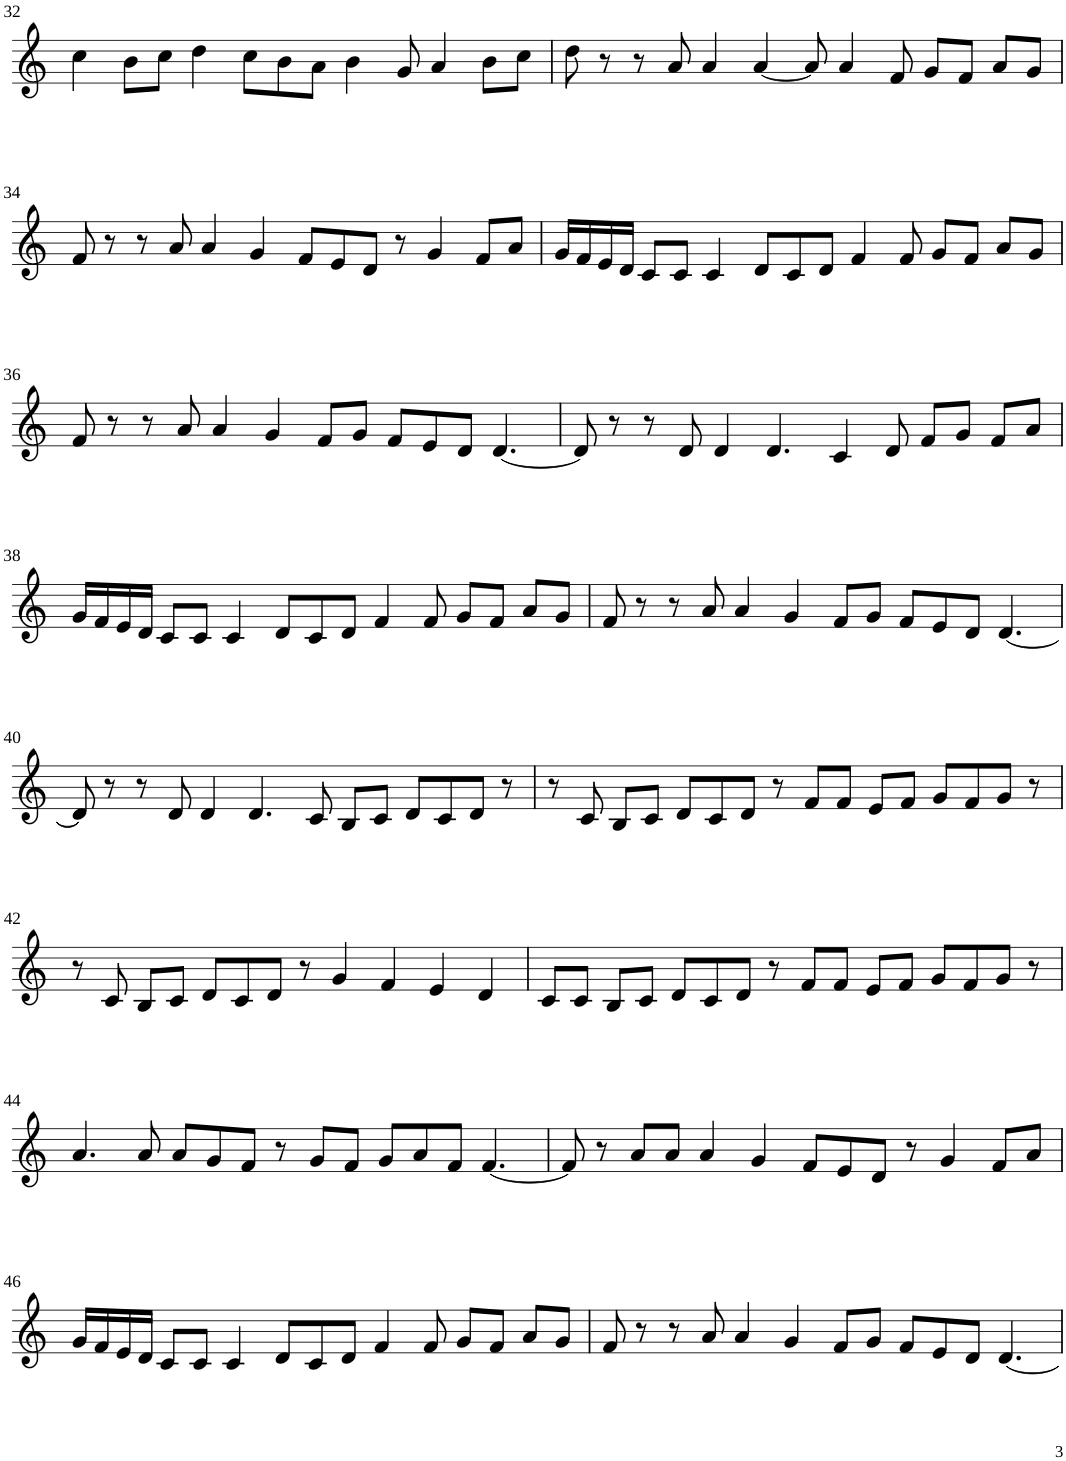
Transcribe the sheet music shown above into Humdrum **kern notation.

**kern
*part1
*staff1
*I"Violin
!!LO:PB:g=z
*clefG2
*k[]
*M8/4
=32
4cc\
8b\L
8cc\J
4dd\
8cc\L
8b\
8a\J
4b\
8g/
4a/
8b\L
8cc\J
=33
8dd\
8r
8r
8a/
4a/
[4a/
8a/]
4a/
8f/
8g/L
8f/J
8a/L
8g/J
!!LO:LB:g=z
=34
8f/
8r
8r
8a/
4a/
4g/
8f/L
8e/
8d/J
8r
4g/
8f/L
8a/J
=35
16g/LL
16f/
16e/
16d/JJ
8c/L
8c/J
4c/
8d/L
8c/
8d/J
4f/
8f/
8g/L
8f/J
8a/L
8g/J
!!LO:LB:g=z
=36
8f/
8r
8r
8a/
4a/
4g/
8f/L
8g/J
8f/L
8e/
8d/J
[4.d/
=37
8d/]
8r
8r
8d/
4d/
4.d/
4c/
8d/
8f/L
8g/J
8f/L
8a/J
!!LO:LB:g=z
=38
16g/LL
16f/
16e/
16d/JJ
8c/L
8c/J
4c/
8d/L
8c/
8d/J
4f/
8f/
8g/L
8f/J
8a/L
8g/J
=39
8f/
8r
8r
8a/
4a/
4g/
8f/L
8g/J
8f/L
8e/
8d/J
[4.d/
!!LO:LB:g=z
=40
8d/]
8r
8r
8d/
4d/
4.d/
8c/
8B/L
8c/J
8d/L
8c/
8d/J
8r
=41
8r
8c/
8B/L
8c/J
8d/L
8c/
8d/J
8r
8f/L
8f/J
8e/L
8f/J
8g/L
8f/
8g/J
8r
!!LO:LB:g=z
=42
8r
8c/
8B/L
8c/J
8d/L
8c/
8d/J
8r
4g/
4f/
4e/
4d/
=43
8c/L
8c/J
8B/L
8c/J
8d/L
8c/
8d/J
8r
8f/L
8f/J
8e/L
8f/J
8g/L
8f/
8g/J
8r
!!LO:LB:g=z
=44
4.a/
8a/
8a/L
8g/
8f/J
8r
8g/L
8f/J
8g/L
8a/
8f/J
[4.f/
=45
8f/]
8r
8a/L
8a/J
4a/
4g/
8f/L
8e/
8d/J
8r
4g/
8f/L
8a/J
!!LO:LB:g=z
=46
16g/LL
16f/
16e/
16d/JJ
8c/L
8c/J
4c/
8d/L
8c/
8d/J
4f/
8f/
8g/L
8f/J
8a/L
8g/J
=47
8f/
8r
8r
8a/
4a/
4g/
8f/L
8g/J
8f/L
8e/
8d/J
[4.d/
=
*-
